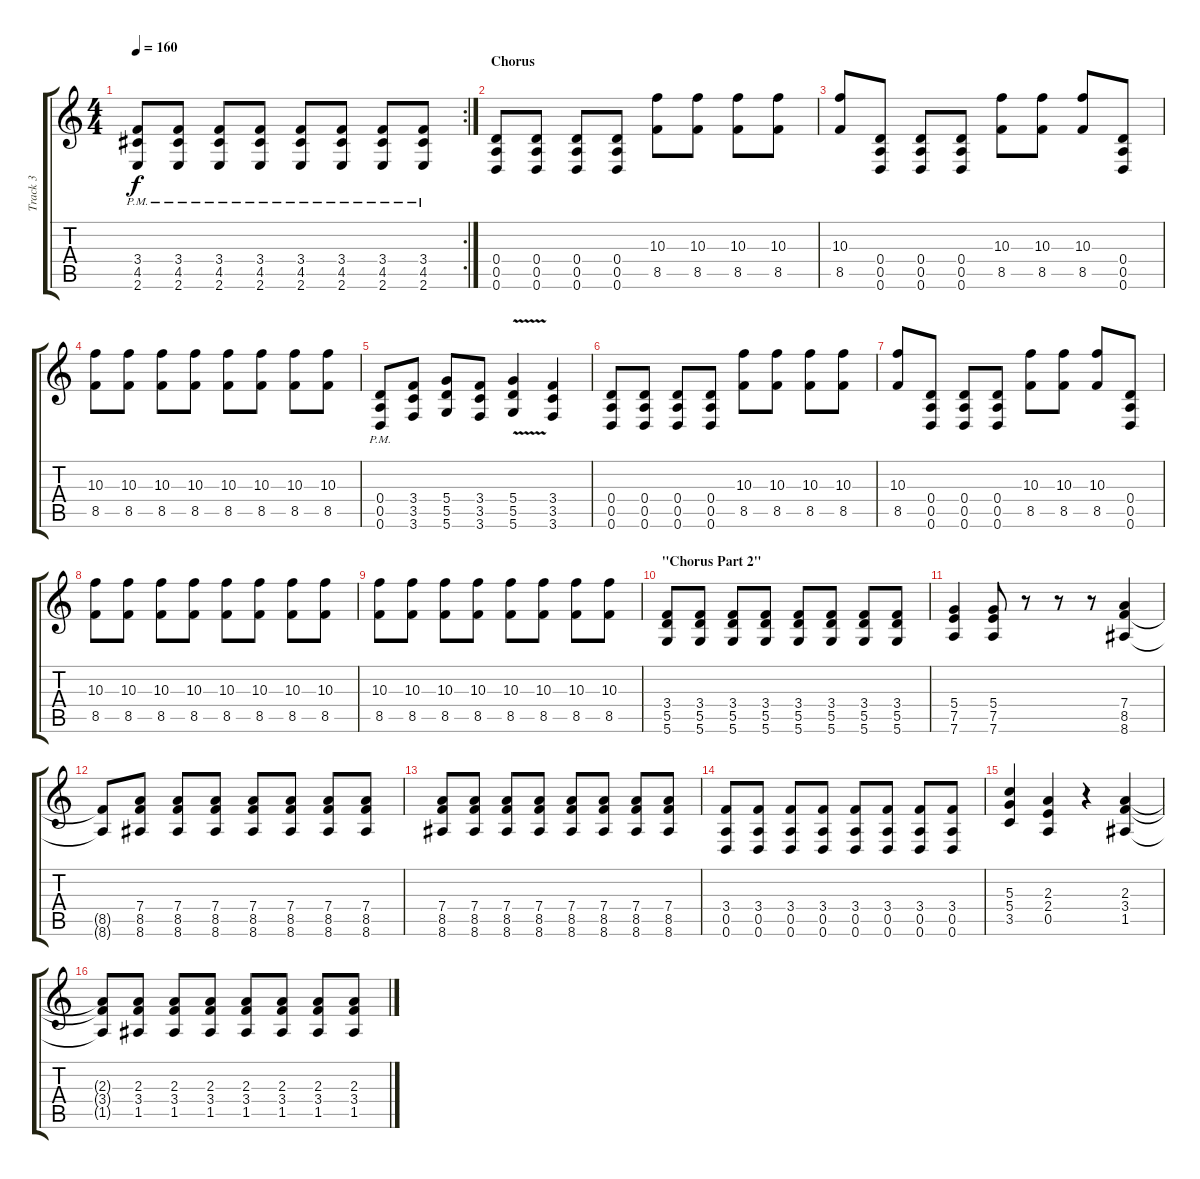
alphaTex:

\track ("Track 3" "Track 3") {instrument distortionguitar}
\staff {score tabs}
\tuning (E4 B3 G3 D3 A2 D2) {hide}
\rc 2
\ts (4 4)
\tempo 160
\clef g2
\ks c
(3.4{pm} 4.5{pm} 2.6{pm}).8{dy f} (3.4{pm} 4.5{pm} 2.6{pm}).8 (3.4{pm} 4.5{pm} 2.6{pm}).8 (3.4{pm} 4.5{pm} 2.6{pm}).8 (3.4{pm} 4.5{pm} 2.6{pm}).8 (3.4{pm} 4.5{pm} 2.6{pm}).8 (3.4{pm} 4.5{pm} 2.6{pm}).8 (3.4{pm} 4.5{pm} 2.6{pm}).8 |
\section ("" "Chorus")
(0.4 0.5 0.6).8 (0.4 0.5 0.6).8 (0.4 0.5 0.6).8 (0.4 0.5 0.6).8 (10.3 8.5).8 (10.3 8.5).8 (10.3 8.5).8 (10.3 8.5).8 |
(10.3 8.5).8 (0.4 0.5 0.6).8 (0.4 0.5 0.6).8 (0.4 0.5 0.6).8 (10.3 8.5).8 (10.3 8.5).8 (10.3 8.5).8 (0.4 0.5 0.6).8 |
(10.3 8.5).8 (10.3 8.5).8 (10.3 8.5).8 (10.3 8.5).8 (10.3 8.5).8 (10.3 8.5).8 (10.3 8.5).8 (10.3 8.5).8 |
(0.4{pm} 0.5{pm} 0.6{pm}).8 (3.4 3.5 3.6).8 (5.4 5.5 5.6).8 (3.4 3.5 3.6).8 (5.4 5.5 5.6{v}).4 (3.4 3.5 3.6).4 |
(0.4 0.5 0.6).8 (0.4 0.5 0.6).8 (0.4 0.5 0.6).8 (0.4 0.5 0.6).8 (10.3 8.5).8 (10.3 8.5).8 (10.3 8.5).8 (10.3 8.5).8 |
(10.3 8.5).8 (0.4 0.5 0.6).8 (0.4 0.5 0.6).8 (0.4 0.5 0.6).8 (10.3 8.5).8 (10.3 8.5).8 (10.3 8.5).8 (0.4 0.5 0.6).8 |
(10.3 8.5).8 (10.3 8.5).8 (10.3 8.5).8 (10.3 8.5).8 (10.3 8.5).8 (10.3 8.5).8 (10.3 8.5).8 (10.3 8.5).8 |
(10.3 8.5).8 (10.3 8.5).8 (10.3 8.5).8 (10.3 8.5).8 (10.3 8.5).8 (10.3 8.5).8 (10.3 8.5).8 (10.3 8.5).8 |
\section ("" "\"Chorus Part 2\"")
(3.4 5.5 5.6).8 (3.4 5.5 5.6).8 (3.4 5.5 5.6).8 (3.4 5.5 5.6).8 (3.4 5.5 5.6).8 (3.4 5.5 5.6).8 (3.4 5.5 5.6).8 (3.4 5.5 5.6).8 |
(5.4 7.5 7.6).4 (5.4 7.5 7.6).8 r.8 r.8 r.8 (7.4 8.5 8.6).4 |
(8.5{t} 8.6{t}).8 (7.4 8.5 8.6).8 (7.4 8.5 8.6).8 (7.4 8.5 8.6).8 (7.4 8.5 8.6).8 (7.4 8.5 8.6).8 (7.4 8.5 8.6).8 (7.4 8.5 8.6).8 |
(7.4 8.5 8.6).8 (7.4 8.5 8.6).8 (7.4 8.5 8.6).8 (7.4 8.5 8.6).8 (7.4 8.5 8.6).8 (7.4 8.5 8.6).8 (7.4 8.5 8.6).8 (7.4 8.5 8.6).8 |
(3.4 0.5 0.6).8 (3.4 0.5 0.6).8 (3.4 0.5 0.6).8 (3.4 0.5 0.6).8 (3.4 0.5 0.6).8 (3.4 0.5 0.6).8 (3.4 0.5 0.6).8 (3.4 0.5 0.6).8 |
(5.3 5.4 3.5).4 (2.3 2.4 0.5).4 r.4 (2.3 3.4 1.5).4 |
(2.3{t} 3.4{t} 1.5{t}).8 (2.3 3.4 1.5).8 (2.3 3.4 1.5).8 (2.3 3.4 1.5).8 (2.3 3.4 1.5).8 (2.3 3.4 1.5).8 (2.3 3.4 1.5).8 (2.3 3.4 1.5).8
